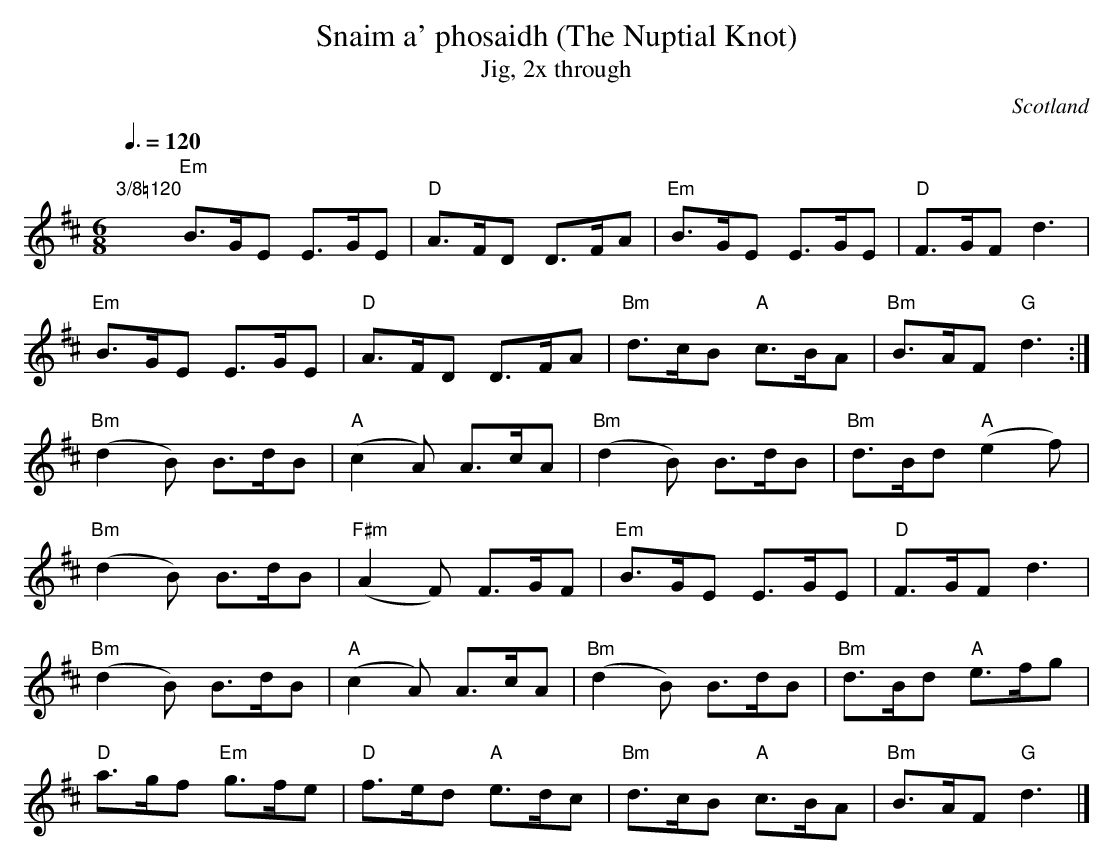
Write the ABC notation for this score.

X:1
T:Snaim a' phosaidh (The Nuptial Knot)
T:Jig, 2x through
O:Scotland
M:6/8
Q:3/8=120
K:D
"3/8=120"yyyy"Em"B>GE E>GE|"D"A>FD D>FA|"Em"B>GE E>GE|"D"F>GF d3|
"Em"B>GE E>GE|"D"A>FD D>FA|"Bm"d>cB "A"c>BA|"Bm"B>AF "G"d3:|
"Bm"(d2B) B>dB|"A"(c2A) A>cA|"Bm"(d2B) B>dB|"Bm"d>Bd "A"(e2f)|
"Bm"(d2B) B>dB|"F#m"(A2F) F>GF|"Em"B>GE E>GE|"D"F>GFd3|
"Bm"(d2B) B>dB|"A"(c2A) A>cA|"Bm"(d2B) B>dB|"Bm"d>Bd "A"e>fg|
"D"a>gf "Em"g>fe|"D"f>ed "A"e>dc|"Bm"d>cB "A"c>BA|"Bm"B>AF "G"d3|]
